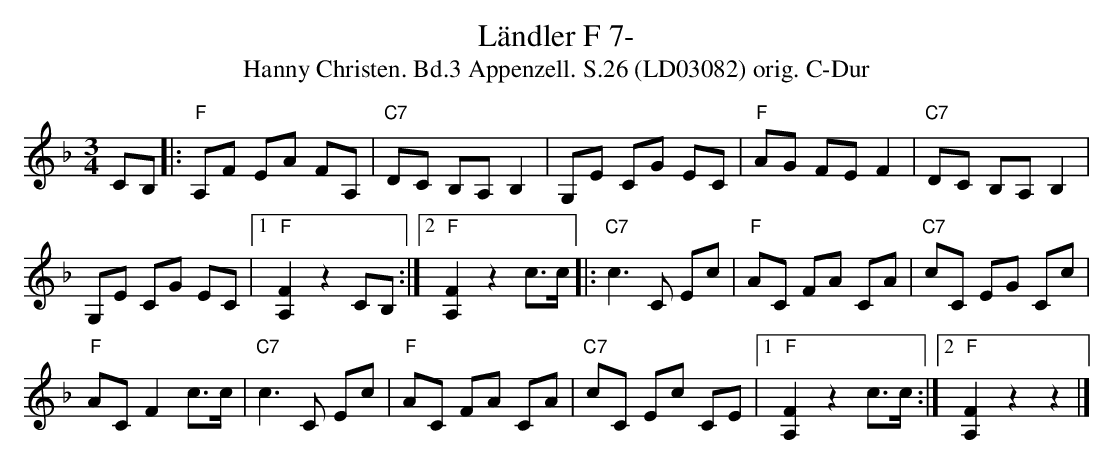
X:1
T:Ländler F 7-
T:Hanny Christen. Bd.3 Appenzell. S.26 (LD03082) orig. C-Dur
M:3/4
L:1/8
K:Fmaj
CB, |: "F"A,F EA FA, | "C7"DC B,A, B,2 | G,E CG EC | "F"AG FE F2 | "C7"DC B,A, B,2 |
G,E CG EC |1 "F"[A,F]2 z2 CB, :|2 "F"[A,F]2 z2 c>c |: "C7"c3 C Ec | "F"AC FA CA | "C7"cC EG Cc |
"F"AC F2 c>c | "C7"c3 C Ec | "F"AC FA CA | "C7"cC Ec CE |1 "F"[A,F]2 z2 c>c :|2 "F"[A,F]2 z2 z2 |]
